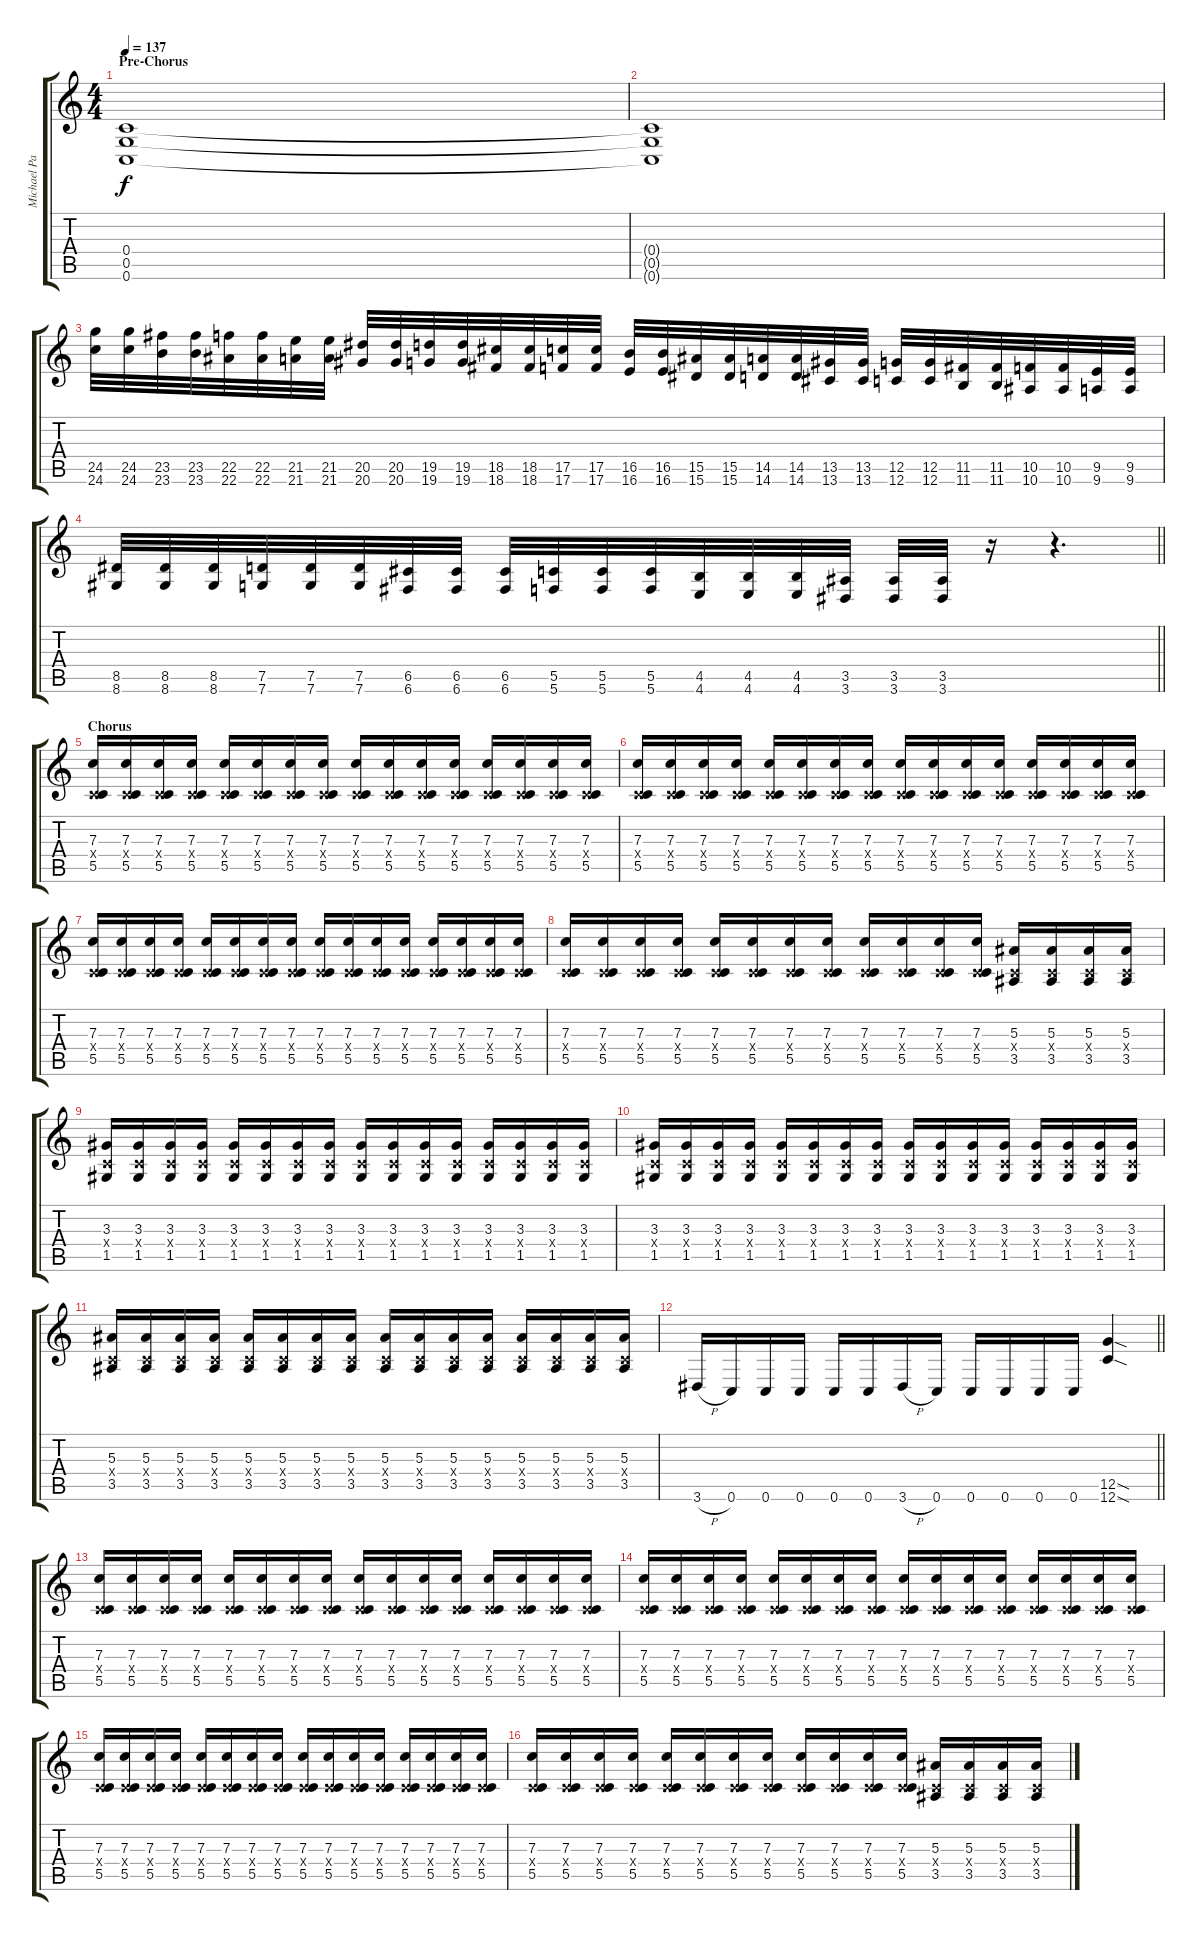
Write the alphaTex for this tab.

\track ("Michael Padge (Lead Guitar)" "Michael Pa") {instrument distortionguitar}
\staff {score tabs}
\tuning (D4 A3 F3 C3 G2 C2) {hide}
\ts (4 4)
\section ("" "Pre-Chorus")
\tempo 137
\clef g2
\ks c
(0.4 0.5 0.6).1{dy f} |
(0.4{t} 0.5{t} 0.6{t}).1 |
(24.5 24.6).32{instrument guitarfretnoise} (24.5 24.6).32 (23.5 23.6).32 (23.5 23.6).32 (22.5 22.6).32 (22.5 22.6).32 (21.5 21.6).32 (21.5 21.6).32 (20.5 20.6).32 (20.5 20.6).32 (19.5 19.6).32 (19.5 19.6).32 (18.5 18.6).32 (18.5 18.6).32 (17.5 17.6).32 (17.5 17.6).32 (16.5 16.6).32 (16.5 16.6).32 (15.5 15.6).32 (15.5 15.6).32 (14.5 14.6).32 (14.5 14.6).32 (13.5 13.6).32 (13.5 13.6).32 (12.5 12.6).32 (12.5 12.6).32 (11.5 11.6).32 (11.5 11.6).32 (10.5 10.6).32 (10.5 10.6).32 (9.5 9.6).32 (9.5 9.6).32 |
\barLineRight lightlight
(8.5 8.6).32 (8.5 8.6).32 (8.5 8.6).32 (7.5 7.6).32 (7.5 7.6).32 (7.5 7.6).32 (6.5 6.6).32 (6.5 6.6).32 (6.5 6.6).32 (5.5 5.6).32 (5.5 5.6).32 (5.5 5.6).32 (4.5 4.6).32 (4.5 4.6).32 (4.5 4.6).32 (3.5 3.6).32 (3.5 3.6).32 (3.5 3.6).32 r.16 r.4{d} |
\section ("" "Chorus")
(7.3 0.4{x} 5.5).16{instrument distortionguitar} (7.3 0.4{x} 5.5).16 (7.3 0.4{x} 5.5).16 (7.3 0.4{x} 5.5).16 (7.3 0.4{x} 5.5).16 (7.3 0.4{x} 5.5).16 (7.3 0.4{x} 5.5).16 (7.3 0.4{x} 5.5).16 (7.3 0.4{x} 5.5).16 (7.3 0.4{x} 5.5).16 (7.3 0.4{x} 5.5).16 (7.3 0.4{x} 5.5).16 (7.3 0.4{x} 5.5).16 (7.3 0.4{x} 5.5).16 (7.3 0.4{x} 5.5).16 (7.3 0.4{x} 5.5).16 |
(7.3 0.4{x} 5.5).16 (7.3 0.4{x} 5.5).16 (7.3 0.4{x} 5.5).16 (7.3 0.4{x} 5.5).16 (7.3 0.4{x} 5.5).16 (7.3 0.4{x} 5.5).16 (7.3 0.4{x} 5.5).16 (7.3 0.4{x} 5.5).16 (7.3 0.4{x} 5.5).16 (7.3 0.4{x} 5.5).16 (7.3 0.4{x} 5.5).16 (7.3 0.4{x} 5.5).16 (7.3 0.4{x} 5.5).16 (7.3 0.4{x} 5.5).16 (7.3 0.4{x} 5.5).16 (7.3 0.4{x} 5.5).16 |
(7.3 0.4{x} 5.5).16 (7.3 0.4{x} 5.5).16 (7.3 0.4{x} 5.5).16 (7.3 0.4{x} 5.5).16 (7.3 0.4{x} 5.5).16 (7.3 0.4{x} 5.5).16 (7.3 0.4{x} 5.5).16 (7.3 0.4{x} 5.5).16 (7.3 0.4{x} 5.5).16 (7.3 0.4{x} 5.5).16 (7.3 0.4{x} 5.5).16 (7.3 0.4{x} 5.5).16 (7.3 0.4{x} 5.5).16 (7.3 0.4{x} 5.5).16 (7.3 0.4{x} 5.5).16 (7.3 0.4{x} 5.5).16 |
(7.3 0.4{x} 5.5).16 (7.3 0.4{x} 5.5).16 (7.3 0.4{x} 5.5).16 (7.3 0.4{x} 5.5).16 (7.3 0.4{x} 5.5).16 (7.3 0.4{x} 5.5).16 (7.3 0.4{x} 5.5).16 (7.3 0.4{x} 5.5).16 (7.3 0.4{x} 5.5).16 (7.3 0.4{x} 5.5).16 (7.3 0.4{x} 5.5).16 (7.3 0.4{x} 5.5).16 (5.3 0.4{x} 3.5).16 (5.3 0.4{x} 3.5).16 (5.3 0.4{x} 3.5).16 (5.3 0.4{x} 3.5).16 |
(3.3 0.4{x} 1.5).16 (3.3 0.4{x} 1.5).16 (3.3 0.4{x} 1.5).16 (3.3 0.4{x} 1.5).16 (3.3 0.4{x} 1.5).16 (3.3 0.4{x} 1.5).16 (3.3 0.4{x} 1.5).16 (3.3 0.4{x} 1.5).16 (3.3 0.4{x} 1.5).16 (3.3 0.4{x} 1.5).16 (3.3 0.4{x} 1.5).16 (3.3 0.4{x} 1.5).16 (3.3 0.4{x} 1.5).16 (3.3 0.4{x} 1.5).16 (3.3 0.4{x} 1.5).16 (3.3 0.4{x} 1.5).16 |
(3.3 0.4{x} 1.5).16 (3.3 0.4{x} 1.5).16 (3.3 0.4{x} 1.5).16 (3.3 0.4{x} 1.5).16 (3.3 0.4{x} 1.5).16 (3.3 0.4{x} 1.5).16 (3.3 0.4{x} 1.5).16 (3.3 0.4{x} 1.5).16 (3.3 0.4{x} 1.5).16 (3.3 0.4{x} 1.5).16 (3.3 0.4{x} 1.5).16 (3.3 0.4{x} 1.5).16 (3.3 0.4{x} 1.5).16 (3.3 0.4{x} 1.5).16 (3.3 0.4{x} 1.5).16 (3.3 0.4{x} 1.5).16 |
(5.3 0.4{x} 3.5).16 (5.3 0.4{x} 3.5).16 (5.3 0.4{x} 3.5).16 (5.3 0.4{x} 3.5).16 (5.3 0.4{x} 3.5).16 (5.3 0.4{x} 3.5).16 (5.3 0.4{x} 3.5).16 (5.3 0.4{x} 3.5).16 (5.3 0.4{x} 3.5).16 (5.3 0.4{x} 3.5).16 (5.3 0.4{x} 3.5).16 (5.3 0.4{x} 3.5).16 (5.3 0.4{x} 3.5).16 (5.3 0.4{x} 3.5).16 (5.3 0.4{x} 3.5).16 (5.3 0.4{x} 3.5).16 |
\barLineRight lightlight
3.6{h}.16 0.6.16 0.6.16 0.6.16 0.6.16 0.6.16 3.6{h}.16 0.6.16 0.6.16 0.6.16 0.6.16 0.6.16 (12.5{sod} 12.6{sod}).4 |
(7.3 0.4{x} 5.5).16 (7.3 0.4{x} 5.5).16 (7.3 0.4{x} 5.5).16 (7.3 0.4{x} 5.5).16 (7.3 0.4{x} 5.5).16 (7.3 0.4{x} 5.5).16 (7.3 0.4{x} 5.5).16 (7.3 0.4{x} 5.5).16 (7.3 0.4{x} 5.5).16 (7.3 0.4{x} 5.5).16 (7.3 0.4{x} 5.5).16 (7.3 0.4{x} 5.5).16 (7.3 0.4{x} 5.5).16 (7.3 0.4{x} 5.5).16 (7.3 0.4{x} 5.5).16 (7.3 0.4{x} 5.5).16 |
(7.3 0.4{x} 5.5).16 (7.3 0.4{x} 5.5).16 (7.3 0.4{x} 5.5).16 (7.3 0.4{x} 5.5).16 (7.3 0.4{x} 5.5).16 (7.3 0.4{x} 5.5).16 (7.3 0.4{x} 5.5).16 (7.3 0.4{x} 5.5).16 (7.3 0.4{x} 5.5).16 (7.3 0.4{x} 5.5).16 (7.3 0.4{x} 5.5).16 (7.3 0.4{x} 5.5).16 (7.3 0.4{x} 5.5).16 (7.3 0.4{x} 5.5).16 (7.3 0.4{x} 5.5).16 (7.3 0.4{x} 5.5).16 |
(7.3 0.4{x} 5.5).16 (7.3 0.4{x} 5.5).16 (7.3 0.4{x} 5.5).16 (7.3 0.4{x} 5.5).16 (7.3 0.4{x} 5.5).16 (7.3 0.4{x} 5.5).16 (7.3 0.4{x} 5.5).16 (7.3 0.4{x} 5.5).16 (7.3 0.4{x} 5.5).16 (7.3 0.4{x} 5.5).16 (7.3 0.4{x} 5.5).16 (7.3 0.4{x} 5.5).16 (7.3 0.4{x} 5.5).16 (7.3 0.4{x} 5.5).16 (7.3 0.4{x} 5.5).16 (7.3 0.4{x} 5.5).16 |
(7.3 0.4{x} 5.5).16 (7.3 0.4{x} 5.5).16 (7.3 0.4{x} 5.5).16 (7.3 0.4{x} 5.5).16 (7.3 0.4{x} 5.5).16 (7.3 0.4{x} 5.5).16 (7.3 0.4{x} 5.5).16 (7.3 0.4{x} 5.5).16 (7.3 0.4{x} 5.5).16 (7.3 0.4{x} 5.5).16 (7.3 0.4{x} 5.5).16 (7.3 0.4{x} 5.5).16 (5.3 0.4{x} 3.5).16 (5.3 0.4{x} 3.5).16 (5.3 0.4{x} 3.5).16 (5.3 0.4{x} 3.5).16
